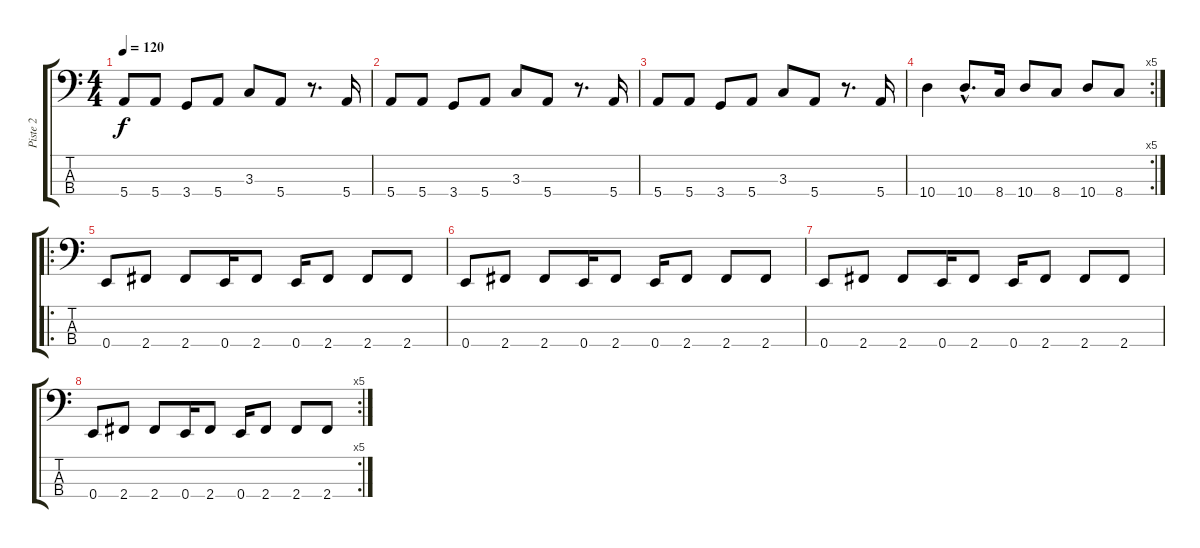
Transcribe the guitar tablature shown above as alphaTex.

\track ("Piste 2" "Piste 2") {instrument electricbassfinger}
\staff {score tabs}
\tuning (G2 D2 A1 E1) {hide}
\ts (4 4)
\tempo 120
\clef f4
\ks c
5.4.8{dy f instrument electricbassfinger} 5.4.8 3.4.8 5.4.8 3.3.8 5.4.8 r.8{d} 5.4.16 |
5.4.8 5.4.8 3.4.8 5.4.8 3.3.8 5.4.8 r.8{d} 5.4.16 |
5.4.8 5.4.8 3.4.8 5.4.8 3.3.8 5.4.8 r.8{d} 5.4.16 |
\rc 5
10.4.4 10.4{hac}.8{d} 8.4.16 10.4.8 8.4.8 10.4.8 8.4.8 |
\ro
0.4.8 2.4.8 2.4.8 0.4.16 2.4.8 0.4.16 2.4.8 2.4.8 2.4.8 |
0.4.8 2.4.8 2.4.8 0.4.16 2.4.8 0.4.16 2.4.8 2.4.8 2.4.8 |
0.4.8 2.4.8 2.4.8 0.4.16 2.4.8 0.4.16 2.4.8 2.4.8 2.4.8 |
\rc 5
0.4.8 2.4.8 2.4.8 0.4.16 2.4.8 0.4.16 2.4.8 2.4.8 2.4.8
